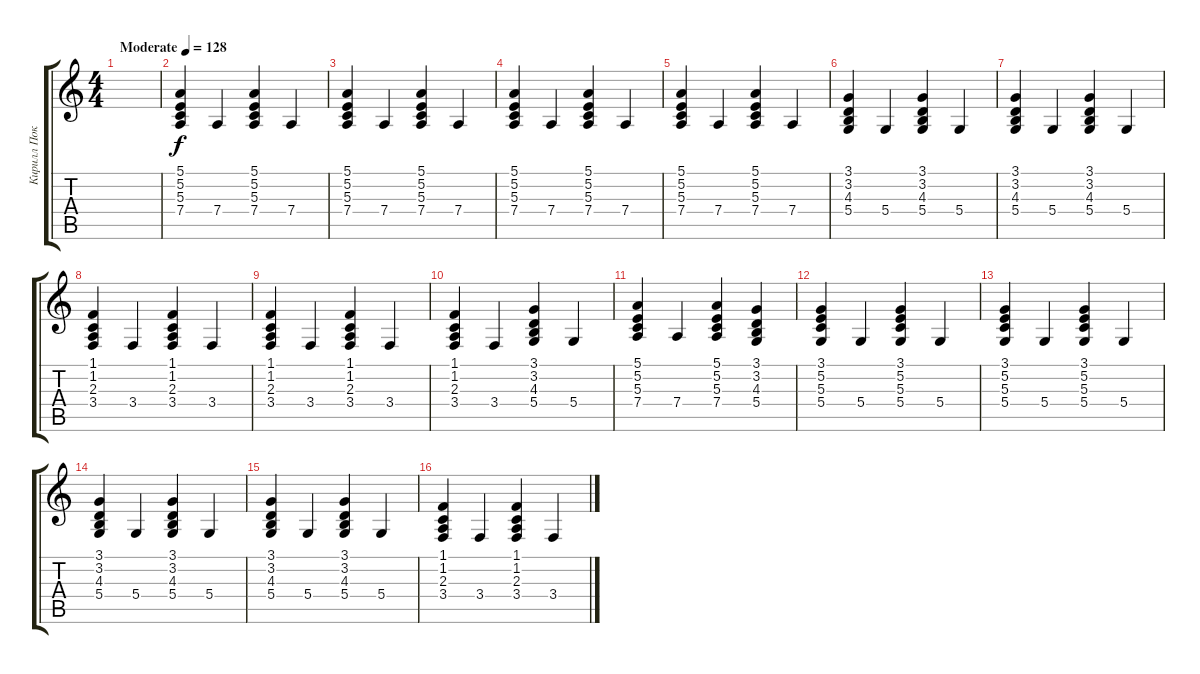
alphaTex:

\track ("Кирилл Покровский" "Кирилл Пок") {instrument brightacousticpiano}
\staff {score tabs}
\tuning (E4 B3 G3 D3 A2 E2) {hide}
\ts (4 4)
\tempo (128 "Moderate")
\clef g2
\ks c
|
(5.1 5.2 5.3 7.4).4 7.4.4 (5.1 5.2 5.3 7.4).4 7.4.4 |
(5.1 5.2 5.3 7.4).4 7.4.4 (5.1 5.2 5.3 7.4).4 7.4.4 |
(5.1 5.2 5.3 7.4).4 7.4.4 (5.1 5.2 5.3 7.4).4 7.4.4 |
(5.1 5.2 5.3 7.4).4 7.4.4 (5.1 5.2 5.3 7.4).4 7.4.4 |
(3.1 3.2 4.3 5.4).4 5.4.4 (3.1 3.2 4.3 5.4).4 5.4.4 |
(3.1 3.2 4.3 5.4).4 5.4.4 (3.1 3.2 4.3 5.4).4 5.4.4 |
(1.1 1.2 2.3 3.4).4 3.4.4 (1.1 1.2 2.3 3.4).4 3.4.4 |
(1.1 1.2 2.3 3.4).4 3.4.4 (1.1 1.2 2.3 3.4).4 3.4.4 |
(1.1 1.2 2.3 3.4).4 3.4.4 (3.1 3.2 4.3 5.4).4 5.4.4 |
(5.1 5.2 5.3 7.4).4 7.4.4 (5.1 5.2 5.3 7.4).4 (3.1 3.2 4.3 5.4).4 |
(3.1 5.2 5.3 5.4).4 5.4.4 (3.1 5.2 5.3 5.4).4 5.4.4 |
(3.1 5.2 5.3 5.4).4 5.4.4 (3.1 5.2 5.3 5.4).4 5.4.4 |
(3.1 3.2 4.3 5.4).4 5.4.4 (3.1 3.2 4.3 5.4).4 5.4.4 |
(3.1 3.2 4.3 5.4).4 5.4.4 (3.1 3.2 4.3 5.4).4 5.4.4 |
(1.1 1.2 2.3 3.4).4 3.4.4 (1.1 1.2 2.3 3.4).4 3.4.4
